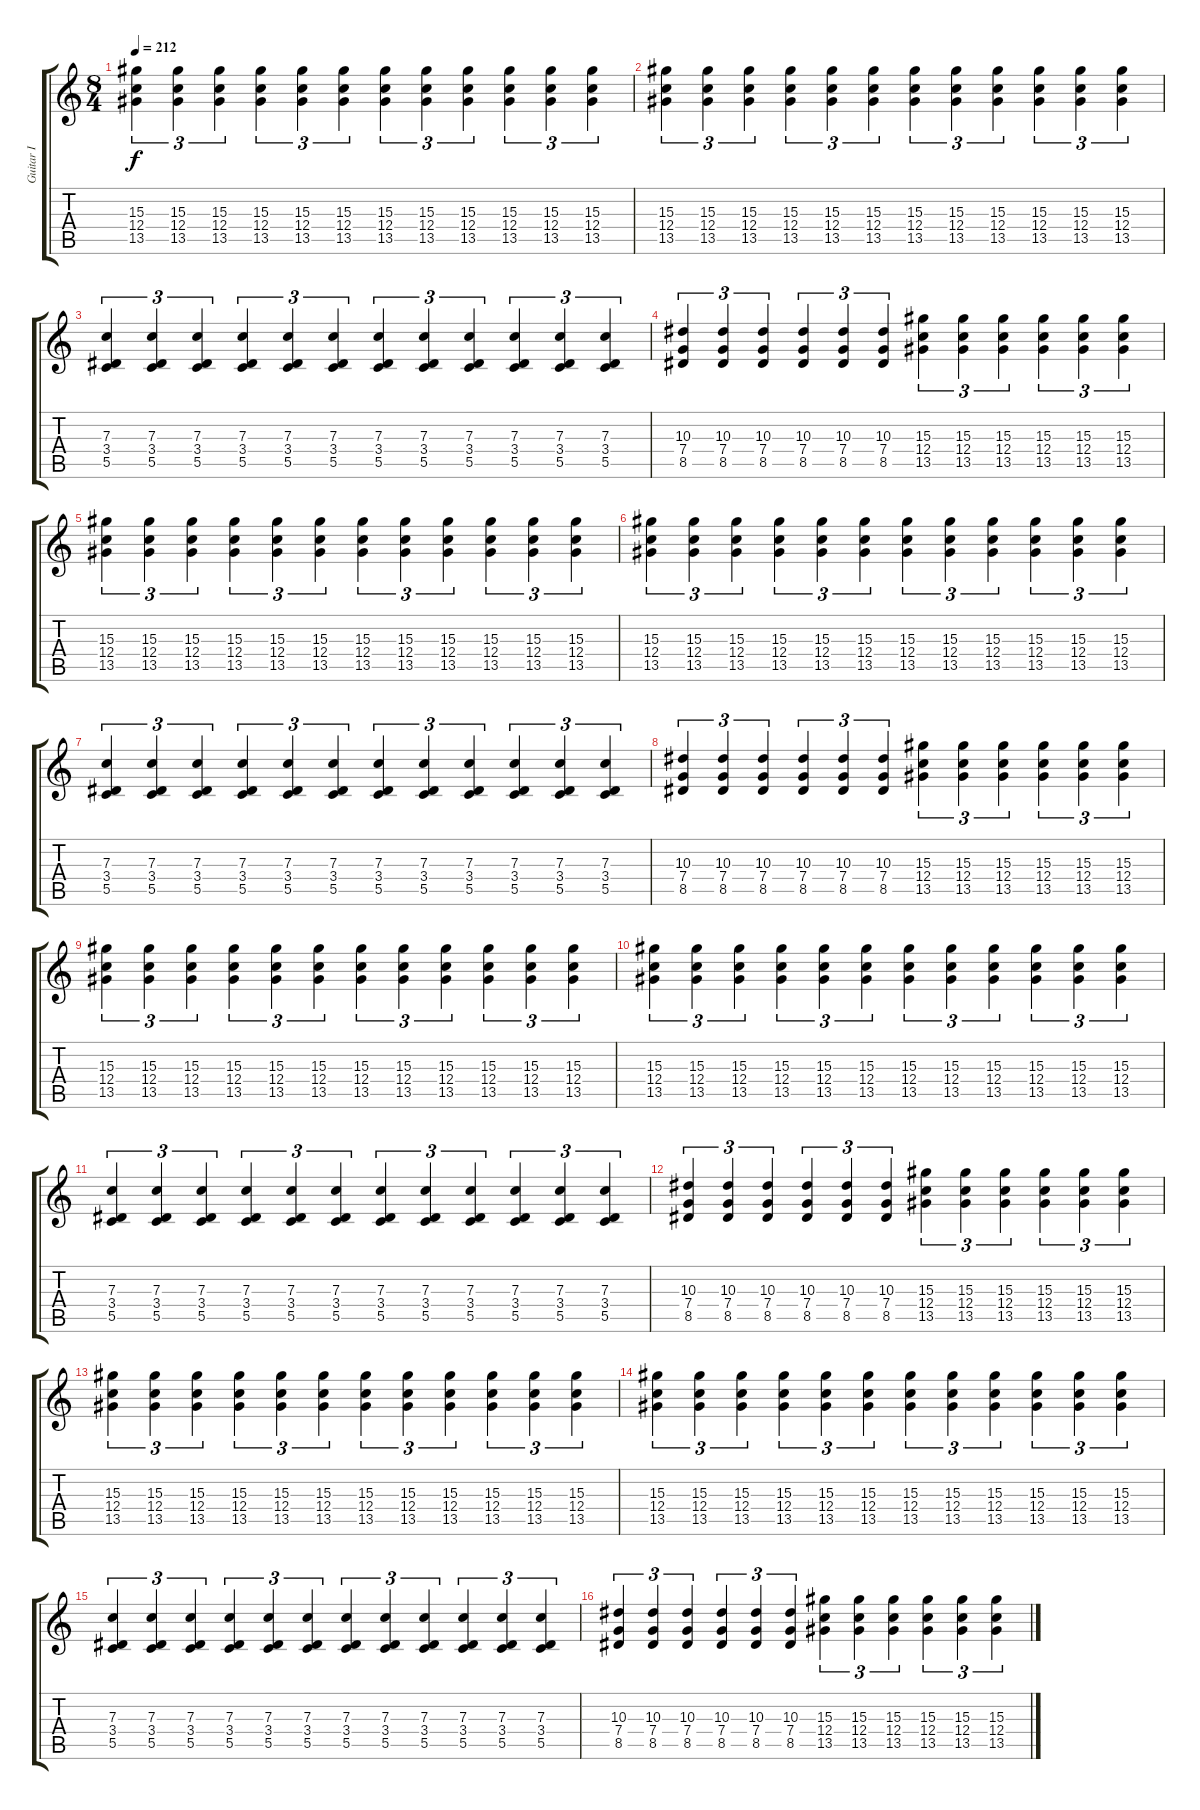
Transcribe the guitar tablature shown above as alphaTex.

\track ("Guitar I" "Guitar I") {instrument overdrivenguitar}
\staff {score tabs}
\tuning (D4 A3 F3 C3 G2 C2) {hide}
\ts (8 4)
\tempo 212
\clef g2
\ks c
(15.3 12.4 13.5).4{tu (3 2) dy f} (15.3 12.4 13.5).4{tu (3 2)} (15.3 12.4 13.5).4{tu (3 2)} (15.3 12.4 13.5).4{tu (3 2)} (15.3 12.4 13.5).4{tu (3 2)} (15.3 12.4 13.5).4{tu (3 2)} (15.3 12.4 13.5).4{tu (3 2)} (15.3 12.4 13.5).4{tu (3 2)} (15.3 12.4 13.5).4{tu (3 2)} (15.3 12.4 13.5).4{tu (3 2)} (15.3 12.4 13.5).4{tu (3 2)} (15.3 12.4 13.5).4{tu (3 2)} |
(15.3 12.4 13.5).4{tu (3 2)} (15.3 12.4 13.5).4{tu (3 2)} (15.3 12.4 13.5).4{tu (3 2)} (15.3 12.4 13.5).4{tu (3 2)} (15.3 12.4 13.5).4{tu (3 2)} (15.3 12.4 13.5).4{tu (3 2)} (15.3 12.4 13.5).4{tu (3 2)} (15.3 12.4 13.5).4{tu (3 2)} (15.3 12.4 13.5).4{tu (3 2)} (15.3 12.4 13.5).4{tu (3 2)} (15.3 12.4 13.5).4{tu (3 2)} (15.3 12.4 13.5).4{tu (3 2)} |
(7.3 3.4 5.5).4{tu (3 2)} (7.3 3.4 5.5).4{tu (3 2)} (7.3 3.4 5.5).4{tu (3 2)} (7.3 3.4 5.5).4{tu (3 2)} (7.3 3.4 5.5).4{tu (3 2)} (7.3 3.4 5.5).4{tu (3 2)} (7.3 3.4 5.5).4{tu (3 2)} (7.3 3.4 5.5).4{tu (3 2)} (7.3 3.4 5.5).4{tu (3 2)} (7.3 3.4 5.5).4{tu (3 2)} (7.3 3.4 5.5).4{tu (3 2)} (7.3 3.4 5.5).4{tu (3 2)} |
(10.3 7.4 8.5).4{tu (3 2)} (10.3 7.4 8.5).4{tu (3 2)} (10.3 7.4 8.5).4{tu (3 2)} (10.3 7.4 8.5).4{tu (3 2)} (10.3 7.4 8.5).4{tu (3 2)} (10.3 7.4 8.5).4{tu (3 2)} (15.3 12.4 13.5).4{tu (3 2)} (15.3 12.4 13.5).4{tu (3 2)} (15.3 12.4 13.5).4{tu (3 2)} (15.3 12.4 13.5).4{tu (3 2)} (15.3 12.4 13.5).4{tu (3 2)} (15.3 12.4 13.5).4{tu (3 2)} |
(15.3 12.4 13.5).4{tu (3 2)} (15.3 12.4 13.5).4{tu (3 2)} (15.3 12.4 13.5).4{tu (3 2)} (15.3 12.4 13.5).4{tu (3 2)} (15.3 12.4 13.5).4{tu (3 2)} (15.3 12.4 13.5).4{tu (3 2)} (15.3 12.4 13.5).4{tu (3 2)} (15.3 12.4 13.5).4{tu (3 2)} (15.3 12.4 13.5).4{tu (3 2)} (15.3 12.4 13.5).4{tu (3 2)} (15.3 12.4 13.5).4{tu (3 2)} (15.3 12.4 13.5).4{tu (3 2)} |
(15.3 12.4 13.5).4{tu (3 2)} (15.3 12.4 13.5).4{tu (3 2)} (15.3 12.4 13.5).4{tu (3 2)} (15.3 12.4 13.5).4{tu (3 2)} (15.3 12.4 13.5).4{tu (3 2)} (15.3 12.4 13.5).4{tu (3 2)} (15.3 12.4 13.5).4{tu (3 2)} (15.3 12.4 13.5).4{tu (3 2)} (15.3 12.4 13.5).4{tu (3 2)} (15.3 12.4 13.5).4{tu (3 2)} (15.3 12.4 13.5).4{tu (3 2)} (15.3 12.4 13.5).4{tu (3 2)} |
(7.3 3.4 5.5).4{tu (3 2)} (7.3 3.4 5.5).4{tu (3 2)} (7.3 3.4 5.5).4{tu (3 2)} (7.3 3.4 5.5).4{tu (3 2)} (7.3 3.4 5.5).4{tu (3 2)} (7.3 3.4 5.5).4{tu (3 2)} (7.3 3.4 5.5).4{tu (3 2)} (7.3 3.4 5.5).4{tu (3 2)} (7.3 3.4 5.5).4{tu (3 2)} (7.3 3.4 5.5).4{tu (3 2)} (7.3 3.4 5.5).4{tu (3 2)} (7.3 3.4 5.5).4{tu (3 2)} |
(10.3 7.4 8.5).4{tu (3 2)} (10.3 7.4 8.5).4{tu (3 2)} (10.3 7.4 8.5).4{tu (3 2)} (10.3 7.4 8.5).4{tu (3 2)} (10.3 7.4 8.5).4{tu (3 2)} (10.3 7.4 8.5).4{tu (3 2)} (15.3 12.4 13.5).4{tu (3 2)} (15.3 12.4 13.5).4{tu (3 2)} (15.3 12.4 13.5).4{tu (3 2)} (15.3 12.4 13.5).4{tu (3 2)} (15.3 12.4 13.5).4{tu (3 2)} (15.3 12.4 13.5).4{tu (3 2)} |
(15.3 12.4 13.5).4{tu (3 2)} (15.3 12.4 13.5).4{tu (3 2)} (15.3 12.4 13.5).4{tu (3 2)} (15.3 12.4 13.5).4{tu (3 2)} (15.3 12.4 13.5).4{tu (3 2)} (15.3 12.4 13.5).4{tu (3 2)} (15.3 12.4 13.5).4{tu (3 2)} (15.3 12.4 13.5).4{tu (3 2)} (15.3 12.4 13.5).4{tu (3 2)} (15.3 12.4 13.5).4{tu (3 2)} (15.3 12.4 13.5).4{tu (3 2)} (15.3 12.4 13.5).4{tu (3 2)} |
(15.3 12.4 13.5).4{tu (3 2)} (15.3 12.4 13.5).4{tu (3 2)} (15.3 12.4 13.5).4{tu (3 2)} (15.3 12.4 13.5).4{tu (3 2)} (15.3 12.4 13.5).4{tu (3 2)} (15.3 12.4 13.5).4{tu (3 2)} (15.3 12.4 13.5).4{tu (3 2)} (15.3 12.4 13.5).4{tu (3 2)} (15.3 12.4 13.5).4{tu (3 2)} (15.3 12.4 13.5).4{tu (3 2)} (15.3 12.4 13.5).4{tu (3 2)} (15.3 12.4 13.5).4{tu (3 2)} |
(7.3 3.4 5.5).4{tu (3 2)} (7.3 3.4 5.5).4{tu (3 2)} (7.3 3.4 5.5).4{tu (3 2)} (7.3 3.4 5.5).4{tu (3 2)} (7.3 3.4 5.5).4{tu (3 2)} (7.3 3.4 5.5).4{tu (3 2)} (7.3 3.4 5.5).4{tu (3 2)} (7.3 3.4 5.5).4{tu (3 2)} (7.3 3.4 5.5).4{tu (3 2)} (7.3 3.4 5.5).4{tu (3 2)} (7.3 3.4 5.5).4{tu (3 2)} (7.3 3.4 5.5).4{tu (3 2)} |
(10.3 7.4 8.5).4{tu (3 2)} (10.3 7.4 8.5).4{tu (3 2)} (10.3 7.4 8.5).4{tu (3 2)} (10.3 7.4 8.5).4{tu (3 2)} (10.3 7.4 8.5).4{tu (3 2)} (10.3 7.4 8.5).4{tu (3 2)} (15.3 12.4 13.5).4{tu (3 2)} (15.3 12.4 13.5).4{tu (3 2)} (15.3 12.4 13.5).4{tu (3 2)} (15.3 12.4 13.5).4{tu (3 2)} (15.3 12.4 13.5).4{tu (3 2)} (15.3 12.4 13.5).4{tu (3 2)} |
(15.3 12.4 13.5).4{tu (3 2)} (15.3 12.4 13.5).4{tu (3 2)} (15.3 12.4 13.5).4{tu (3 2)} (15.3 12.4 13.5).4{tu (3 2)} (15.3 12.4 13.5).4{tu (3 2)} (15.3 12.4 13.5).4{tu (3 2)} (15.3 12.4 13.5).4{tu (3 2)} (15.3 12.4 13.5).4{tu (3 2)} (15.3 12.4 13.5).4{tu (3 2)} (15.3 12.4 13.5).4{tu (3 2)} (15.3 12.4 13.5).4{tu (3 2)} (15.3 12.4 13.5).4{tu (3 2)} |
(15.3 12.4 13.5).4{tu (3 2)} (15.3 12.4 13.5).4{tu (3 2)} (15.3 12.4 13.5).4{tu (3 2)} (15.3 12.4 13.5).4{tu (3 2)} (15.3 12.4 13.5).4{tu (3 2)} (15.3 12.4 13.5).4{tu (3 2)} (15.3 12.4 13.5).4{tu (3 2)} (15.3 12.4 13.5).4{tu (3 2)} (15.3 12.4 13.5).4{tu (3 2)} (15.3 12.4 13.5).4{tu (3 2)} (15.3 12.4 13.5).4{tu (3 2)} (15.3 12.4 13.5).4{tu (3 2)} |
(7.3 3.4 5.5).4{tu (3 2)} (7.3 3.4 5.5).4{tu (3 2)} (7.3 3.4 5.5).4{tu (3 2)} (7.3 3.4 5.5).4{tu (3 2)} (7.3 3.4 5.5).4{tu (3 2)} (7.3 3.4 5.5).4{tu (3 2)} (7.3 3.4 5.5).4{tu (3 2)} (7.3 3.4 5.5).4{tu (3 2)} (7.3 3.4 5.5).4{tu (3 2)} (7.3 3.4 5.5).4{tu (3 2)} (7.3 3.4 5.5).4{tu (3 2)} (7.3 3.4 5.5).4{tu (3 2)} |
(10.3 7.4 8.5).4{tu (3 2)} (10.3 7.4 8.5).4{tu (3 2)} (10.3 7.4 8.5).4{tu (3 2)} (10.3 7.4 8.5).4{tu (3 2)} (10.3 7.4 8.5).4{tu (3 2)} (10.3 7.4 8.5).4{tu (3 2)} (15.3 12.4 13.5).4{tu (3 2)} (15.3 12.4 13.5).4{tu (3 2)} (15.3 12.4 13.5).4{tu (3 2)} (15.3 12.4 13.5).4{tu (3 2)} (15.3 12.4 13.5).4{tu (3 2)} (15.3 12.4 13.5).4{tu (3 2)}
